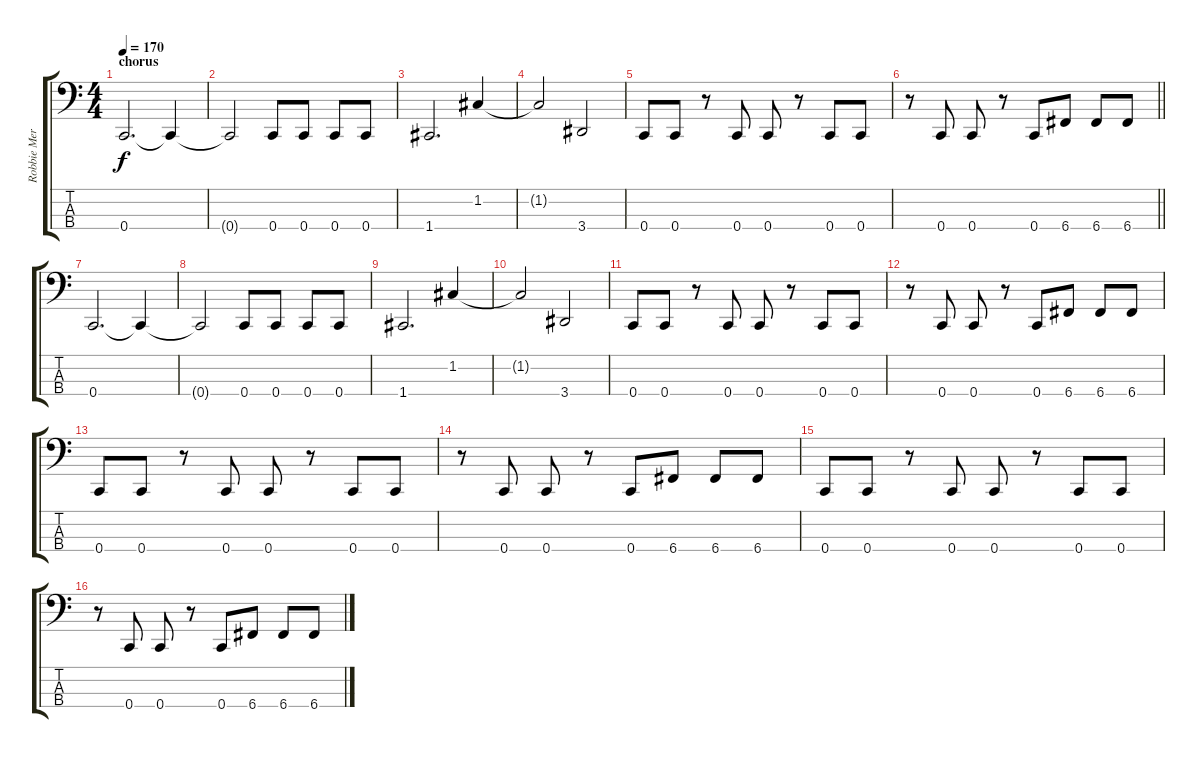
\track ("Robbie Merrill - bass" "Robbie Mer") {instrument electricbassfinger}
\staff {score tabs}
\tuning (F2 C2 G1 C1) {hide}
\ts (4 4)
\section ("" "chorus")
\tempo 170
\clef f4
\ks c
0.4.2{d dy f} 0.4{t}.4 |
0.4{t}.2 0.4.8 0.4.8 0.4.8 0.4.8 |
1.4.2{d} 1.2.4 |
1.2{t}.2 3.4.2 |
0.4.8 0.4.8 r.8 0.4.8 0.4.8 r.8 0.4.8 0.4.8 |
\barLineRight lightlight
r.8 0.4.8 0.4.8 r.8 0.4.8 6.4.8 6.4.8 6.4.8 |
0.4.2{d} 0.4{t}.4 |
0.4{t}.2 0.4.8 0.4.8 0.4.8 0.4.8 |
1.4.2{d} 1.2.4 |
1.2{t}.2 3.4.2 |
0.4.8 0.4.8 r.8 0.4.8 0.4.8 r.8 0.4.8 0.4.8 |
r.8 0.4.8 0.4.8 r.8 0.4.8 6.4.8 6.4.8 6.4.8 |
0.4.8 0.4.8 r.8 0.4.8 0.4.8 r.8 0.4.8 0.4.8 |
r.8 0.4.8 0.4.8 r.8 0.4.8 6.4.8 6.4.8 6.4.8 |
0.4.8 0.4.8 r.8 0.4.8 0.4.8 r.8 0.4.8 0.4.8 |
r.8 0.4.8 0.4.8 r.8 0.4.8 6.4.8 6.4.8 6.4.8
